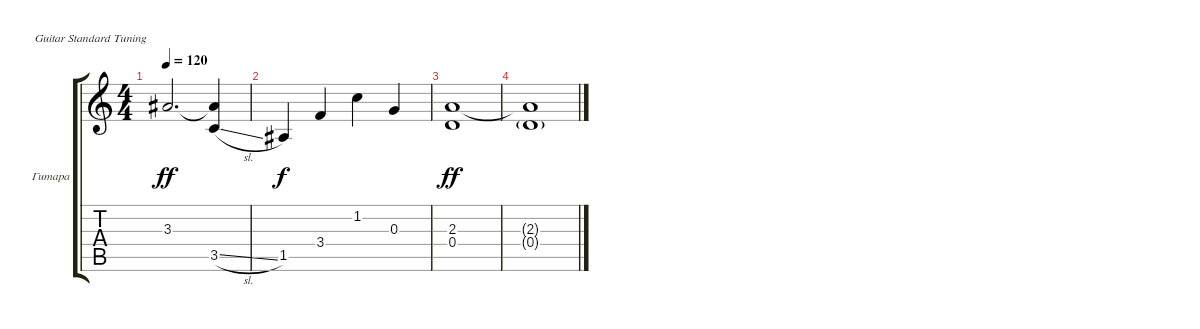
\defaultSystemsLayout 4
\bracketExtendMode groupsimilarinstruments
\firstSystemTrackNameOrientation horizontal
\otherSystemsTrackNameOrientation horizontal
\track ("Ю.Каспарян (Overdrive)" "Гитара") {instrument electricguitarclean}
\staff {score tabs}
\tuning (E4 B3 G3 D3 A2 E2)
\ts (4 4)
\tempo 120
\clef g2
\ks c
3.3.2{d dy ff} (3.3{t} 3.5{sl}).4 |
1.5.4{dy f} 3.4.4 1.2.4 0.3.4 |
(0.4 2.3).1{dy ff} |
(0.4{g} 2.3{t}).1
